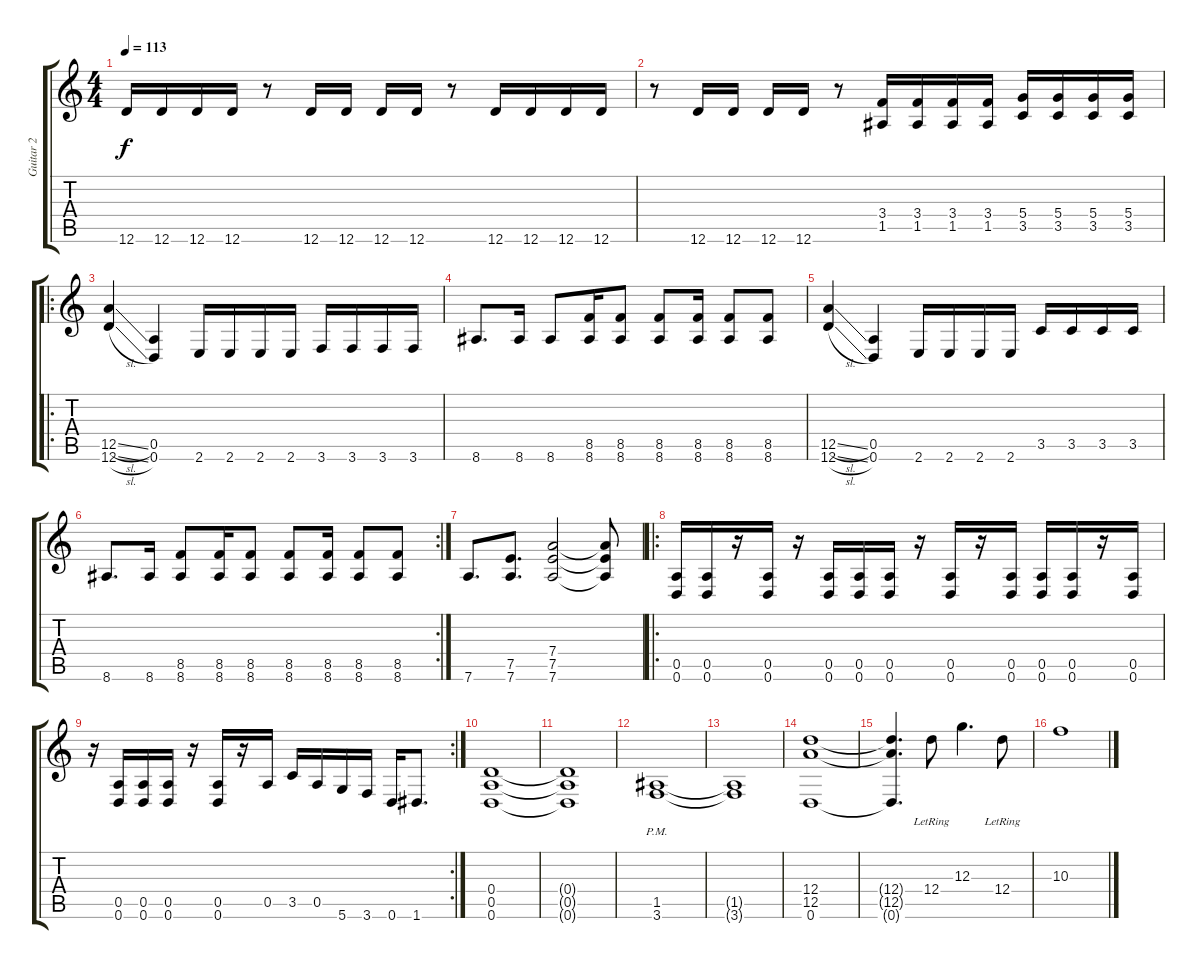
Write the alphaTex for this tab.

\track ("Guitar 2" "Guitar 2") {instrument distortionguitar}
\staff {score tabs}
\tuning (E4 B3 G3 D3 A2 D2) {hide}
\ts (4 4)
\tempo 113
\clef g2
\ks c
12.6.16{dy f} 12.6.16 12.6.16 12.6.16 r.8 12.6.16 12.6.16 12.6.16 12.6.16 r.8 12.6.16 12.6.16 12.6.16 12.6.16 |
r.8 12.6.16 12.6.16 12.6.16 12.6.16 r.8 (3.4 1.5).16 (3.4 1.5).16 (3.4 1.5).16 (3.4 1.5).16 (5.4 3.5).16 (5.4 3.5).16 (5.4 3.5).16 (5.4 3.5).16 |
\ro
(12.5{sl} 12.6{sl}).4 (0.5 0.6).4 2.6.16 2.6.16 2.6.16 2.6.16 3.6.16 3.6.16 3.6.16 3.6.16 |
8.6.8{d} 8.6.16 8.6.8 (8.5 8.6).16 (8.5 8.6).8 (8.5 8.6).8 (8.5 8.6).16 (8.5 8.6).8 (8.5 8.6).8 |
(12.5{sl} 12.6{sl}).4 (0.5 0.6).4 2.6.16 2.6.16 2.6.16 2.6.16 3.5.16 3.5.16 3.5.16 3.5.16 |
\rc 2
8.6.8{d} 8.6.16 (8.5 8.6).8 (8.5 8.6).16 (8.5 8.6).8 (8.5 8.6).8 (8.5 8.6).16 (8.5 8.6).8 (8.5 8.6).8 |
7.6.8{d} (7.5 7.6).8{d} (7.4 7.5 7.6).2 (7.4{t} 7.5{t} 7.6{t}).8 |
\ro
(0.5 0.6).16 (0.5 0.6).16 r.16 (0.5 0.6).16 r.16 (0.5 0.6).16 (0.5 0.6).16 (0.5 0.6).16 r.16 (0.5 0.6).16 r.16 (0.5 0.6).16 (0.5 0.6).16 (0.5 0.6).16 r.16 (0.5 0.6).16 |
\rc 2
r.16 (0.5 0.6).16 (0.5 0.6).16 (0.5 0.6).16 r.16 (0.5 0.6).16 r.16 0.5.16 3.5.16 0.5.16 5.6.16 3.6.16 0.6.16 1.6.8{d} |
(0.4 0.5 0.6).1 |
(0.4{t} 0.5{t} 0.6{t}).1 |
(1.5 3.6{pm}).1 |
(1.5{t} 3.6{t}).1 |
(12.4 12.5 0.6).1 |
(12.4{t} 12.5{t} 0.6{t}).4{d} 12.4{lr}.8 12.3.4{d} 12.4{lr}.8 |
10.3.1
